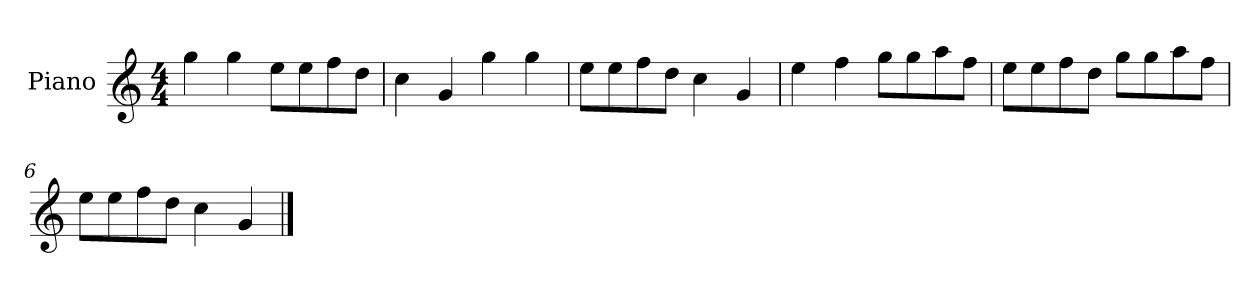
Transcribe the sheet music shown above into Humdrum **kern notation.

**kern
*part1
*staff1
*I"Piano
*I'P-no
*clefG2
*k[]
*M4/4
*MM90
=1
4gg\
4gg\
8ee\L
8ee\
8ff\
8dd\J
=2
4cc\
4g/
4gg\
4gg\
=3
8ee\L
8ee\
8ff\
8dd\J
4cc\
4g/
=4
4ee\
4ff\
8gg\L
8gg\
8aa\
8ff\J
=5
8ee\L
8ee\
8ff\
8dd\J
8gg\L
8gg\
8aa\
8ff\J
=6
8ee\L
8ee\
8ff\
8dd\J
4cc\
4g/
==
*-
